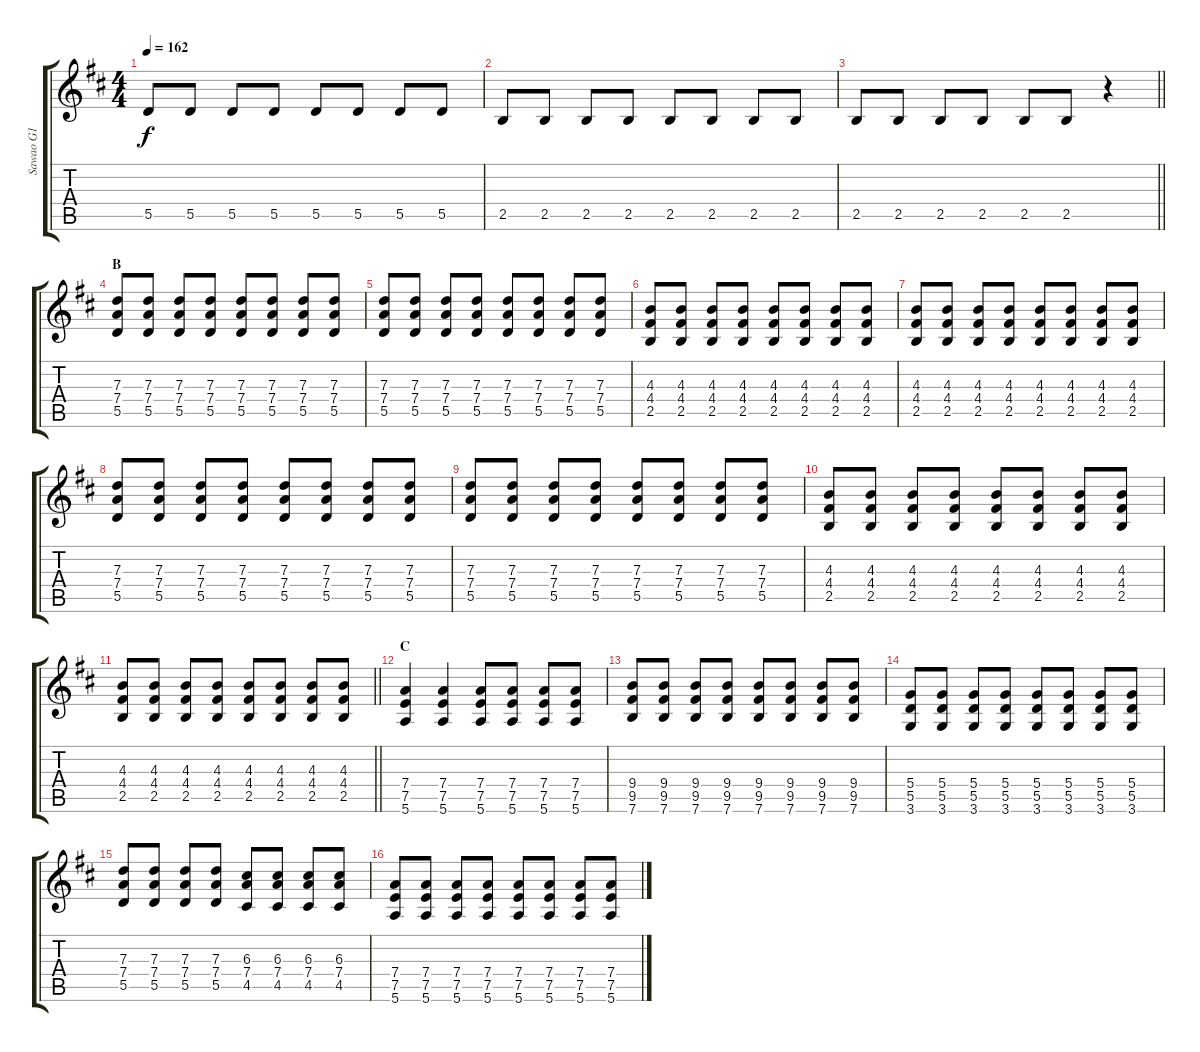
\track ("Sawao G1" "Sawao G1") {instrument overdrivenguitar}
\staff {score tabs}
\tuning (E4 B3 G3 D3 A2 E2) {hide}
\ts (4 4)
\tempo 162
\clef g2
\ks d
5.5.8{dy f} 5.5.8 5.5.8 5.5.8 5.5.8 5.5.8 5.5.8 5.5.8 |
2.5.8 2.5.8 2.5.8 2.5.8 2.5.8 2.5.8 2.5.8 2.5.8 |
\barLineRight lightlight
2.5.8 2.5.8 2.5.8 2.5.8 2.5.8 2.5.8 r.4 |
\section ("" "B")
(7.3 7.4 5.5).8 (7.3 7.4 5.5).8 (7.3 7.4 5.5).8 (7.3 7.4 5.5).8 (7.3 7.4 5.5).8 (7.3 7.4 5.5).8 (7.3 7.4 5.5).8 (7.3 7.4 5.5).8 |
(7.3 7.4 5.5).8 (7.3 7.4 5.5).8 (7.3 7.4 5.5).8 (7.3 7.4 5.5).8 (7.3 7.4 5.5).8 (7.3 7.4 5.5).8 (7.3 7.4 5.5).8 (7.3 7.4 5.5).8 |
(4.3 4.4 2.5).8 (4.3 4.4 2.5).8 (4.3 4.4 2.5).8 (4.3 4.4 2.5).8 (4.3 4.4 2.5).8 (4.3 4.4 2.5).8 (4.3 4.4 2.5).8 (4.3 4.4 2.5).8 |
(4.3 4.4 2.5).8 (4.3 4.4 2.5).8 (4.3 4.4 2.5).8 (4.3 4.4 2.5).8 (4.3 4.4 2.5).8 (4.3 4.4 2.5).8 (4.3 4.4 2.5).8 (4.3 4.4 2.5).8 |
(7.3 7.4 5.5).8 (7.3 7.4 5.5).8 (7.3 7.4 5.5).8 (7.3 7.4 5.5).8 (7.3 7.4 5.5).8 (7.3 7.4 5.5).8 (7.3 7.4 5.5).8 (7.3 7.4 5.5).8 |
(7.3 7.4 5.5).8 (7.3 7.4 5.5).8 (7.3 7.4 5.5).8 (7.3 7.4 5.5).8 (7.3 7.4 5.5).8 (7.3 7.4 5.5).8 (7.3 7.4 5.5).8 (7.3 7.4 5.5).8 |
(4.3 4.4 2.5).8 (4.3 4.4 2.5).8 (4.3 4.4 2.5).8 (4.3 4.4 2.5).8 (4.3 4.4 2.5).8 (4.3 4.4 2.5).8 (4.3 4.4 2.5).8 (4.3 4.4 2.5).8 |
\barLineRight lightlight
(4.3 4.4 2.5).8 (4.3 4.4 2.5).8 (4.3 4.4 2.5).8 (4.3 4.4 2.5).8 (4.3 4.4 2.5).8 (4.3 4.4 2.5).8 (4.3 4.4 2.5).8 (4.3 4.4 2.5).8 |
\section ("" "C")
(7.4 7.5 5.6).4 (7.4 7.5 5.6).4 (7.4 7.5 5.6).8 (7.4 7.5 5.6).8 (7.4 7.5 5.6).8 (7.4 7.5 5.6).8 |
(9.4 9.5 7.6).8 (9.4 9.5 7.6).8 (9.4 9.5 7.6).8 (9.4 9.5 7.6).8 (9.4 9.5 7.6).8 (9.4 9.5 7.6).8 (9.4 9.5 7.6).8 (9.4 9.5 7.6).8 |
(5.4 5.5 3.6).8 (5.4 5.5 3.6).8 (5.4 5.5 3.6).8 (5.4 5.5 3.6).8 (5.4 5.5 3.6).8 (5.4 5.5 3.6).8 (5.4 5.5 3.6).8 (5.4 5.5 3.6).8 |
(7.3 7.4 5.5).8 (7.3 7.4 5.5).8 (7.3 7.4 5.5).8 (7.3 7.4 5.5).8 (6.3 7.4 4.5).8 (6.3 7.4 4.5).8 (6.3 7.4 4.5).8 (6.3 7.4 4.5).8 |
(7.4 7.5 5.6).8 (7.4 7.5 5.6).8 (7.4 7.5 5.6).8 (7.4 7.5 5.6).8 (7.4 7.5 5.6).8 (7.4 7.5 5.6).8 (7.4 7.5 5.6).8 (7.4 7.5 5.6).8
